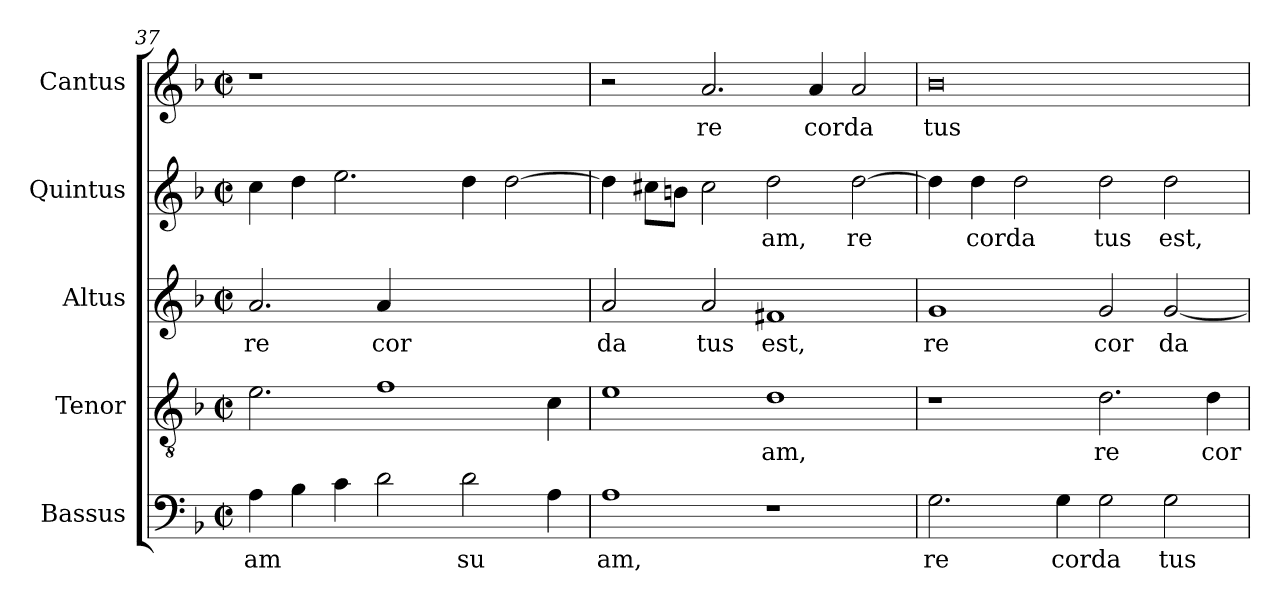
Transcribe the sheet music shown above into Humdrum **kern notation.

**kern	**text	**kern	**text	**kern	**text	**kern	**text	**kern	**text
*part5	*part5	*part4	*part4	*part3	*part3	*part2	*part2	*part1	*part1
*staff5	*staff5	*staff4	*staff4	*staff3	*staff3	*staff2	*staff2	*staff1	*staff1
*I"Bassus	*	*I"Tenor	*	*I"Altus	*	*I"Quintus	*	*I"Cantus	*
*clefF4	*	*clefGv2	*	*clefG2	*	*clefG2	*	*clefG2	*
*k[b-]	*	*k[b-]	*	*k[b-]	*	*k[b-]	*	*k[b-]	*
*F:	*	*F:	*	*F:	*	*F:	*	*F:	*
*M2/2	*	*M2/2	*	*M2/2	*	*M2/2	*	*M2/2	*
*met(c|)	*	*met(c|)	*	*met(c|)	*	*met(c|)	*	*met(c|)	*
=37	=37	=37	=37	=37	=37	=37	=37	=37	=37
!	!LO:LY:b	!	!	!	!LO:LY:b:cj	!	!	!	!
4A\	am	2.e\	.	2.a/	re	4cc\	.	1r	.
4B-\	.	.	.	.	.	4dd\	.	.	.
4c\	.	.	.	.	.	2.ee\	.	.	.
!	!	!	!	!	!LO:LY:b:cj	!	!	!	!
2d\	.	1f	.	4a/	cor	.	.	.	.
.	.	.	.	1ryy	.	.	.	1ryy	.
!	!LO:LY:b:cj	!	!	!	!	!	!	!	!
2d\	su	.	.	.	.	4dd\	.	.	.
.	.	.	.	.	.	[>2dd\	.	.	.
4A\	.	4c\	.	.	.	.	.	.	.
=38	=38	=38	=38	=38	=38	=38	=38	=38	=38
!	!LO:LY:b:cj	!	!	!	!LO:LY:b:cj	!	!	!	!
1A	am,	1e	.	2a/	da	4dd\]	.	2r	.
.	.	.	.	.	.	8cc#\L	.	.	.
.	.	.	.	.	.	8b\J	.	.	.
!	!	!	!	!	!LO:LY:b:cj	!	!	!	!LO:LY:b:cj
.	.	.	.	2a/	tus	2cc#\	.	2.a/	re
!	!	!	!LO:LY:b:cj	!	!LO:LY:b:cj	!	!LO:LY:b:cj	!	!
1r	.	1d	am,	1f#X	est,	2dd\	am,	.	.
!	!	!	!	!	!	!	!	!	!LO:LY:b:cj
.	.	.	.	.	.	.	.	4a/	corda
!	!	!	!	!	!	!	!LO:LY:b:cj	!	!
.	.	.	.	.	.	[>2dd\	re	2a/	.
=39	=39	=39	=39	=39	=39	=39	=39	=39	=39
!	!LO:LY:b:cj	!	!	!	!LO:LY:b:cj	!	!	!	!LO:LY:b:cj
2.G\	re	1r	.	1g	re	4dd\]	.	0b-	tus
!	!	!	!	!	!	!	!LO:LY:b:cj	!	!
.	.	.	.	.	.	4dd\	corda	.	.
.	.	.	.	.	.	2dd\	.	.	.
!	!LO:LY:b:cj	!	!	!	!	!	!	!	!
4G\	corda	.	.	.	.	.	.	.	.
!	!	!	!LO:LY:b:cj	!	!LO:LY:b:cj	!	!LO:LY:b:cj	!	!
2G\	.	2.d\	re	2g/	cor	2dd\	tus	.	.
!	!LO:LY:b:cj	!	!	!	!LO:LY:b:cj	!	!LO:LY:b:cj	!	!
2G\	tus	.	.	[>2g/	da	2dd\	est,	.	.
!	!	!	!LO:LY:b:cj	!	!	!	!	!	!
.	.	4d\	cor	.	.	.	.	.	.
=	=	=	=	=	=	=	=	=	=
*-	*-	*-	*-	*-	*-	*-	*-	*-	*-
